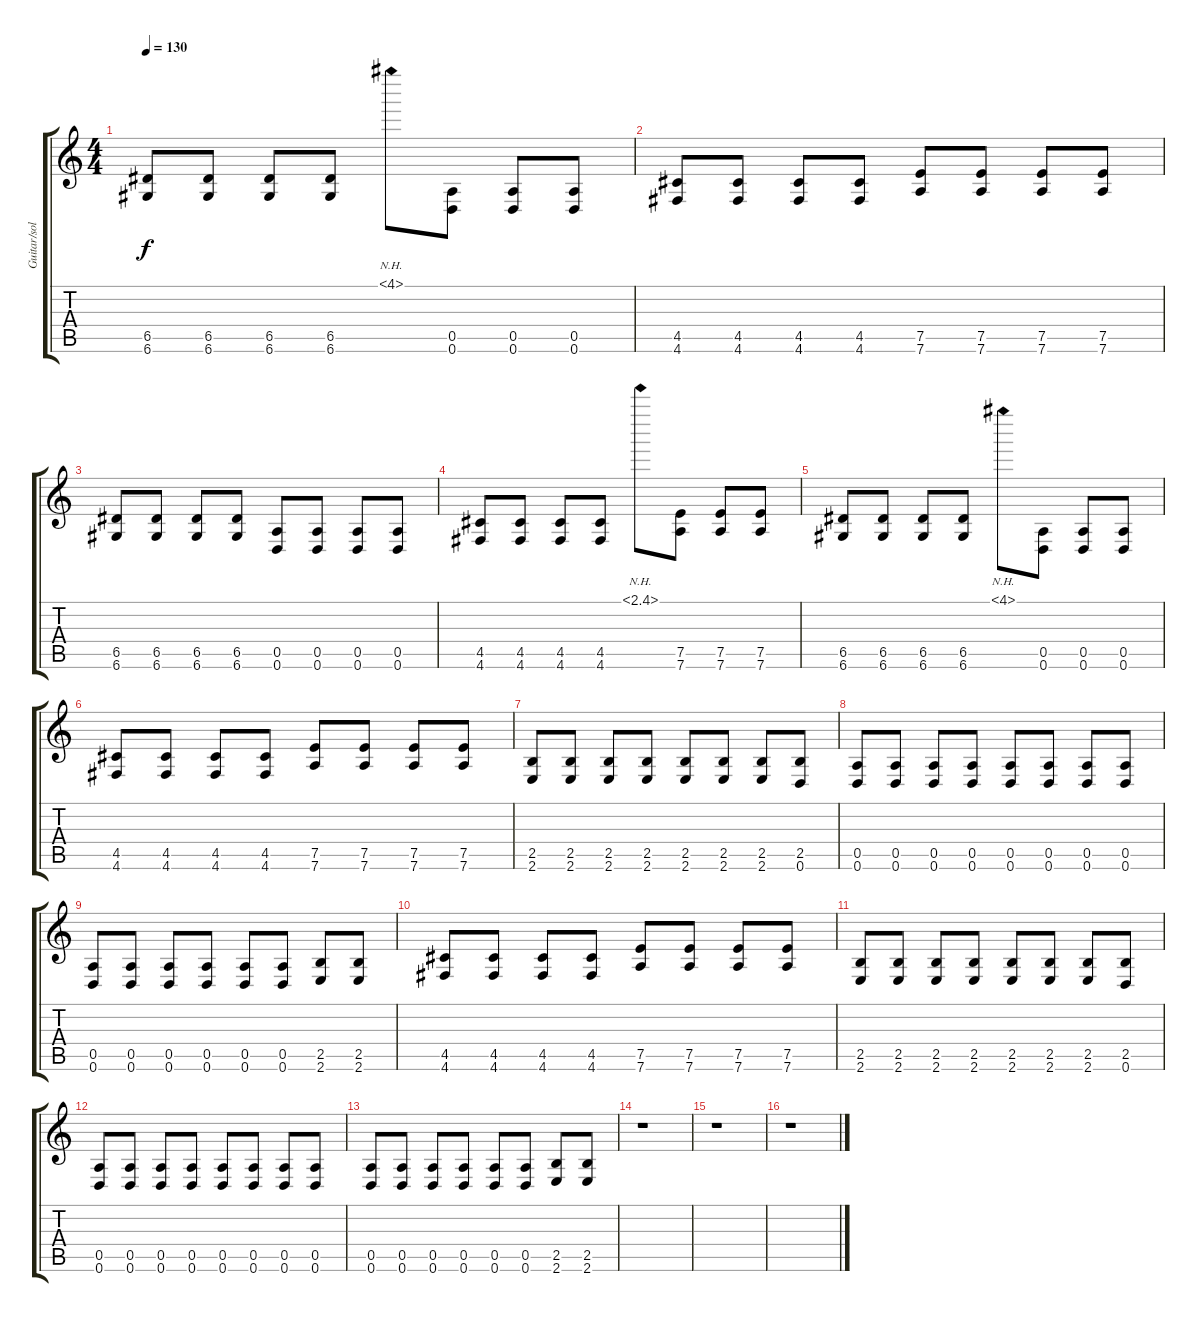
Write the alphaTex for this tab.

\track ("Guitar/solo" "Guitar/sol") {instrument distortionguitar}
\staff {score tabs}
\tuning (E4 B3 G3 D3 A2 D2) {hide}
\ts (4 4)
\tempo 130
\clef g2
\ks c
(6.5 6.6).8{dy f} (6.5 6.6).8 (6.5 6.6).8 (6.5 6.6).8 4.1{nh}.8 (0.5 0.6).8 (0.5 0.6).8 (0.5 0.6).8 |
(4.5 4.6).8 (4.5 4.6).8 (4.5 4.6).8 (4.5 4.6).8 (7.5 7.6).8 (7.5 7.6).8 (7.5 7.6).8 (7.5 7.6).8 |
(6.5 6.6).8 (6.5 6.6).8 (6.5 6.6).8 (6.5 6.6).8 (0.5 0.6).8 (0.5 0.6).8 (0.5 0.6).8 (0.5 0.6).8 |
(4.5 4.6).8 (4.5 4.6).8 (4.5 4.6).8 (4.5 4.6).8 2.1{nh}.8 (7.5 7.6).8 (7.5 7.6).8 (7.5 7.6).8 |
(6.5 6.6).8 (6.5 6.6).8 (6.5 6.6).8 (6.5 6.6).8 4.1{nh}.8 (0.5 0.6).8 (0.5 0.6).8 (0.5 0.6).8 |
(4.5 4.6).8 (4.5 4.6).8 (4.5 4.6).8 (4.5 4.6).8 (7.5 7.6).8 (7.5 7.6).8 (7.5 7.6).8 (7.5 7.6).8 |
(2.5 2.6).8 (2.5 2.6).8 (2.5 2.6).8 (2.5 2.6).8 (2.5 2.6).8 (2.5 2.6).8 (2.5 2.6).8 (2.5 0.6).8 |
(0.5 0.6).8 (0.5 0.6).8 (0.5 0.6).8 (0.5 0.6).8 (0.5 0.6).8 (0.5 0.6).8 (0.5 0.6).8 (0.5 0.6).8 |
(0.5 0.6).8 (0.5 0.6).8 (0.5 0.6).8 (0.5 0.6).8 (0.5 0.6).8 (0.5 0.6).8 (2.5 2.6).8 (2.5 2.6).8 |
(4.5 4.6).8 (4.5 4.6).8 (4.5 4.6).8 (4.5 4.6).8 (7.5 7.6).8 (7.5 7.6).8 (7.5 7.6).8 (7.5 7.6).8 |
(2.5 2.6).8 (2.5 2.6).8 (2.5 2.6).8 (2.5 2.6).8 (2.5 2.6).8 (2.5 2.6).8 (2.5 2.6).8 (2.5 0.6).8 |
(0.5 0.6).8 (0.5 0.6).8 (0.5 0.6).8 (0.5 0.6).8 (0.5 0.6).8 (0.5 0.6).8 (0.5 0.6).8 (0.5 0.6).8 |
(0.5 0.6).8 (0.5 0.6).8 (0.5 0.6).8 (0.5 0.6).8 (0.5 0.6).8 (0.5 0.6).8 (2.5 2.6).8 (2.5 2.6).8 |
r.1 |
r.1 |
r.1
